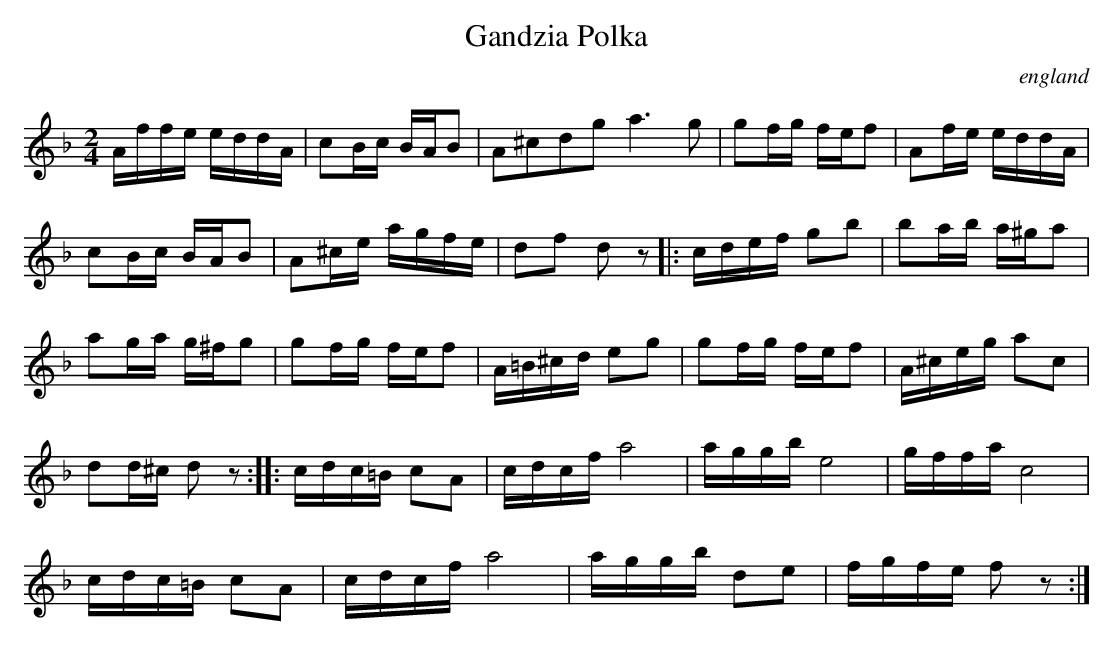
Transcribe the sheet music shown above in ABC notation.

X:1
T:Gandzia Polka
O:england
M:2/4
L:1/8
K:Dm
A/f/f/e/ e/d/d/A/|cB/c/ B/A/B|A^cdg a3g|gf/g/ f/e/f|Af/e/ e/d/d/A/|
cB/c/ B/A/B|A^c/e/ a/g/f/e/|df d z||:c/d/e/f/ gb|ba/b/ a/^g/a|
ag/a/ g/^f/g|gf/g/ f/e/f|A/=B/^c/d/ eg|gf/g/ f/e/f|A/^c/e/g/ ac|
dd/^c/ d z::c/d/c/=B/ cA|c/d/c/f/ a4|a/g/g/b/ e4|g/f/f/a/ c4|
c/d/c/=B/ cA|c/d/c/f/ a4|a/g/g/b/ de|f/g/f/e/ f z :|]
